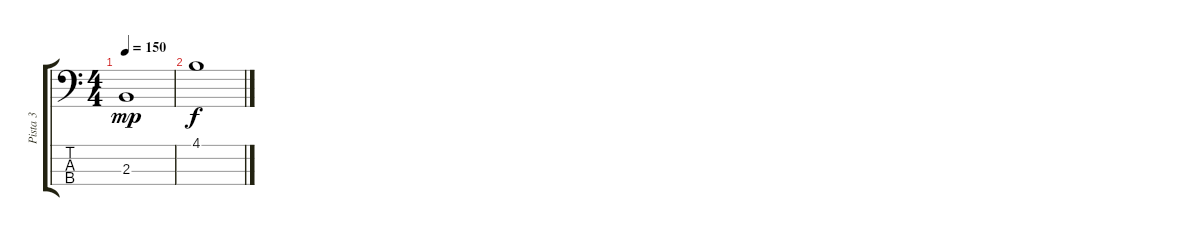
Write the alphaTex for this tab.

\track ("Pista 3" "Pista 3") {instrument electricbassfinger}
\staff {score tabs}
\tuning (G2 D2 A1 E1) {hide}
\ts (4 4)
\tempo 150
\clef f4
\ks c
2.3.1{dy mp} |
4.1.1{dy f}
